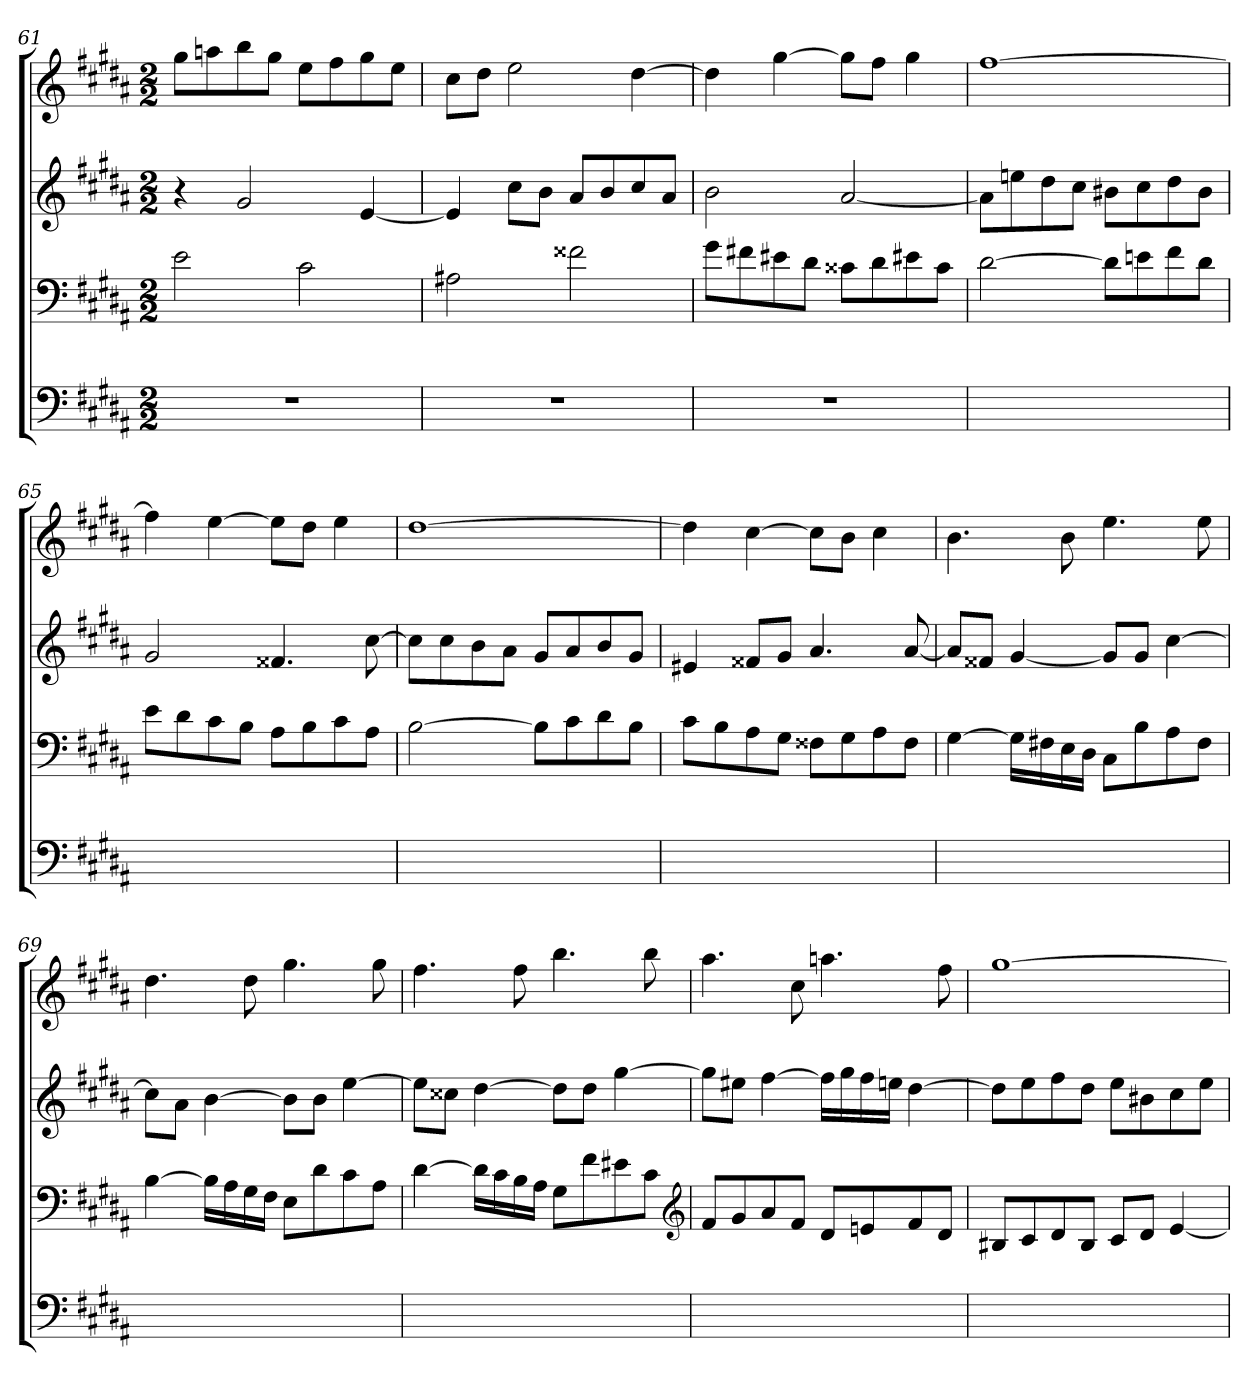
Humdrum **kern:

**kern	**kern	**kern	**kern
*part4	*part3	*part2	*part1
*staff4	*staff3	*staff2	*staff1
*clefF4	*clefF4	*clefG2	*clefG2
*k[f#c#g#d#a#]	*k[f#c#g#d#a#]	*k[f#c#g#d#a#]	*k[f#c#g#d#a#]
*M2/2	*M2/2	*M2/2	*M2/2
=61	=61	=61	=61
1r	2e	4r	8gg#\L
.	.	.	8aan\
.	.	2g#	8bb\
.	.	.	8gg#\J
.	2c#	.	8ee\L
.	.	.	8ff#\
.	.	[4e	8gg#\
.	.	.	8ee\J
=62	=62	=62	=62
1r	2A#X	4e]	8cc#\L
.	.	.	8dd#\J
.	.	8cc#\L	2ee
.	.	8b\J	.
.	2f##X	8a#/L	.
.	.	8b/	.
.	.	8cc#/	[4dd#
.	.	8a#/J	.
=63	=63	=63	=63
1r	8g#\L	2b	4dd#]
.	8f#X\	.	.
.	8e#X\	.	[4gg#
.	8d#\J	.	.
.	8c##X\L	[2a#	8gg#\L]
.	8d#\	.	8ff#\J
.	8e#X\	.	4gg#
.	8c##\J	.	.
=64	=64	=64	=64
1ryy	[2d#	8a#\L]	[1ff#
.	.	8een\	.
.	.	8dd#\	.
.	.	8cc#\J	.
.	8d#\L]	8b#X\L	.
.	8en\	8cc#\	.
.	8f#\	8dd#\	.
.	8d#\J	8b#\J	.
=65	=65	=65	=65
1ryy	8e\L	2g#	4ff#]
.	8d#\	.	.
.	8c#\	.	[4ee
.	8B\J	.	.
.	8A#\L	4.f##X	8ee\L]
.	8B\	.	8dd#\J
.	8c#\	.	4ee
.	8A#\J	[8cc#	.
=66	=66	=66	=66
1ryy	[2B	8cc#\L]	[1dd#
.	.	8cc#\	.
.	.	8b\	.
.	.	8a#\J	.
.	8B\L]	8g#/L	.
.	8c#\	8a#/	.
.	8d#\	8b/	.
.	8B\J	8g#/J	.
=67	=67	=67	=67
1ryy	8c#\L	4e#X	4dd#]
.	8B\	.	.
.	8A#\	8f##X/L	[4cc#
.	8G#\J	8g#/J	.
.	8F##X\L	4.a#	8cc#\L]
.	8G#\	.	8b\J
.	8A#\	.	4cc#
.	8F##\J	[8a#	.
=68	=68	=68	=68
1ryy	[4G#	8a#/L]	4.b
.	.	8f##X/J	.
.	16G#\LL]	[4g#	.
.	16F#X\	.	.
.	16E\	.	8b
.	16D#\JJ	.	.
.	8C#\L	8g#/L]	4.ee
.	8B\	8g#/J	.
.	8A#\	[4cc#	.
.	8F#\J	.	8ee
=69	=69	=69	=69
1ryy	[4B	8cc#\L]	4.dd#
.	.	8a#\J	.
.	16B\LL]	[4b	.
.	16A#\	.	.
.	16G#\	.	8dd#
.	16F#\JJ	.	.
.	8E\L	8b\L]	4.gg#
.	8d#\	8b\J	.
.	8c#\	[4ee	.
.	8A#\J	.	8gg#
=70	=70	=70	=70
1ryy	[4d#	8ee\L]	4.ff#
.	.	8cc##X\J	.
.	16d#\LL]	[4dd#	.
.	16c#\	.	.
.	16B\	.	8ff#
.	16A#\JJ	.	.
.	8G#\L	8dd#\L]	4.bb
.	8f#\	8dd#\J	.
.	8e#X\	[4gg#	.
.	8c#\J	.	8bb
*	*clefG2	*	*
=71	=71	=71	=71
1ryy	8f#/L	8gg#\L]	4.aa#
.	8g#/	8ee#X\J	.
.	8a#/	[4ff#	.
.	8f#/J	.	8cc#
.	8d#/L	16ff#\LL]	4.aan
.	.	16gg#\	.
.	8en/	16ff#\	.
.	.	16een\JJ	.
.	8f#/	[4dd#	.
.	8d#/J	.	8ff#
=72	=72	=72	=72
1ryy	8B#X/L	8dd#\L]	[1gg#
.	8c#/	8ee\	.
.	8d#/	8ff#\	.
.	8B#/J	8dd#\J	.
.	8c#/L	8ee\L	.
.	8d#/J	8b#X\	.
.	[4e	8cc#\	.
.	.	8ee\J	.
=	=	=	=
*-	*-	*-	*-
